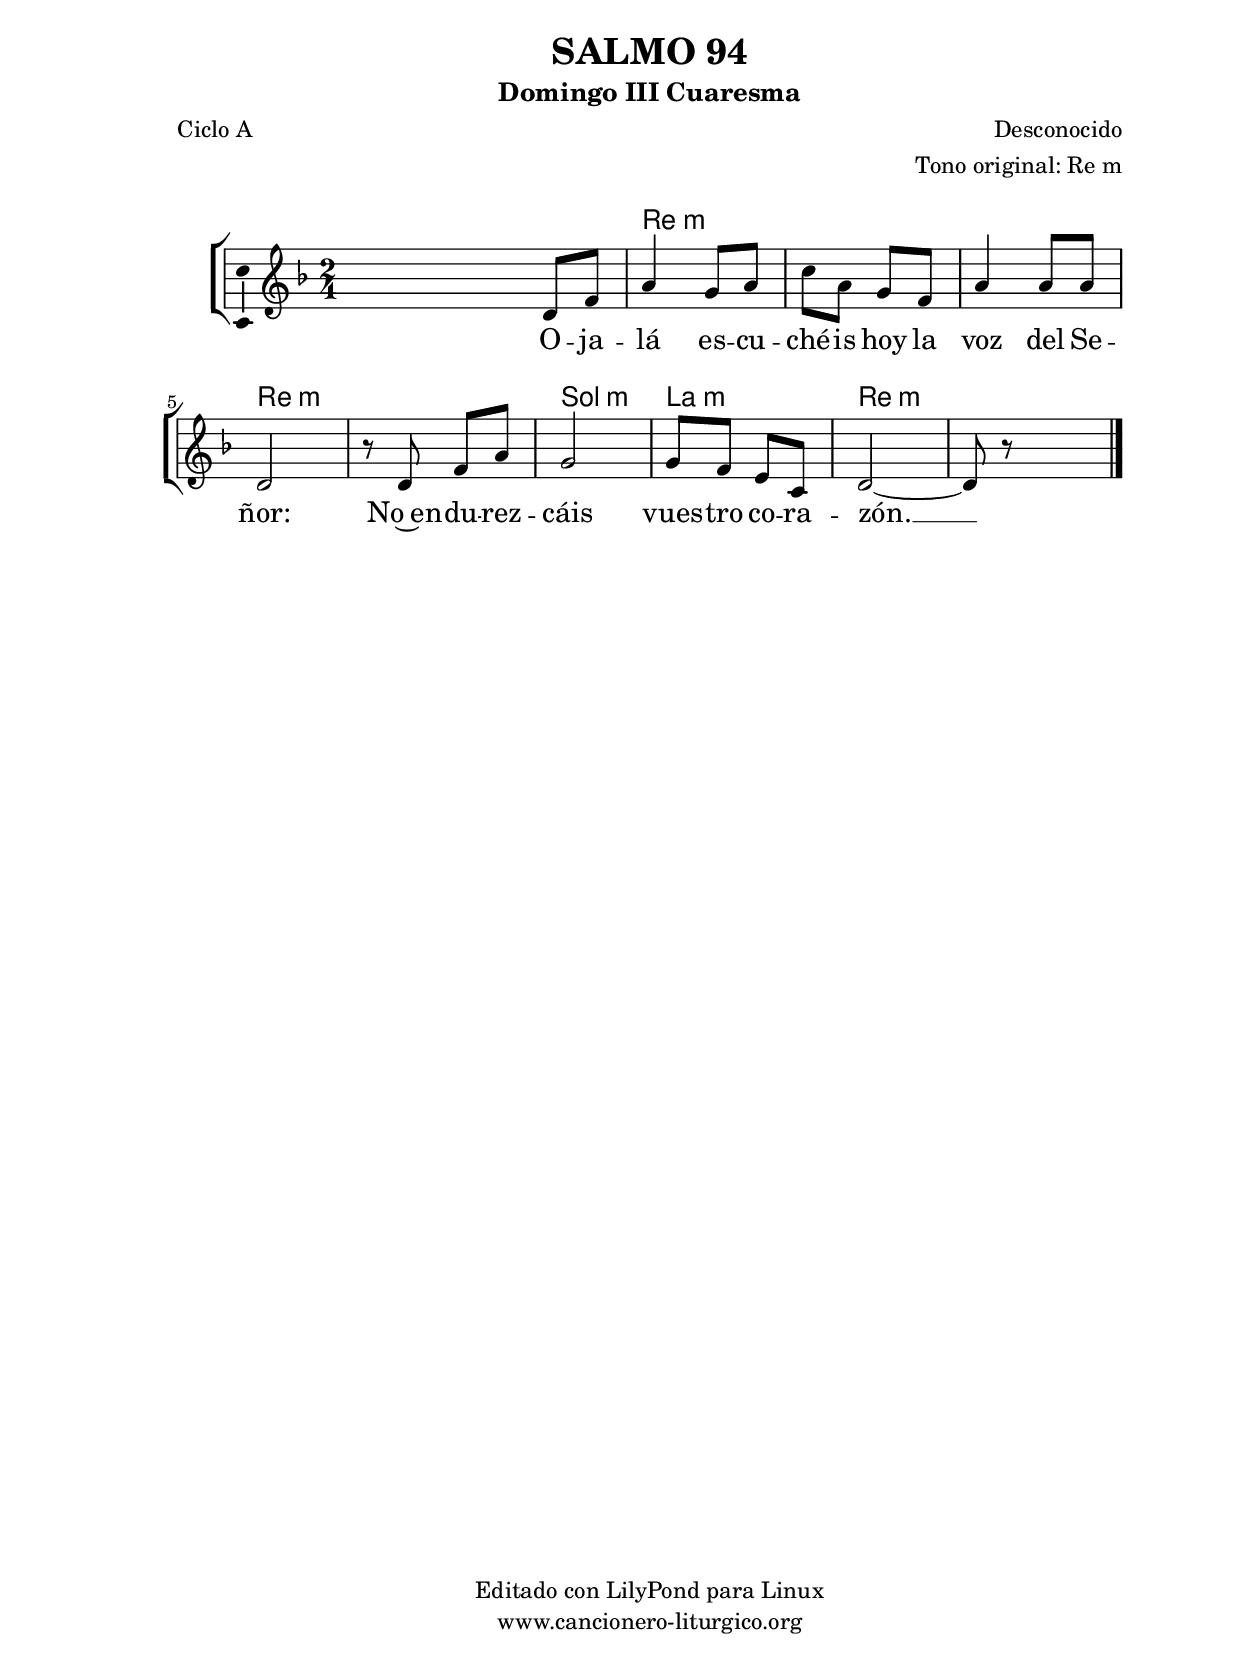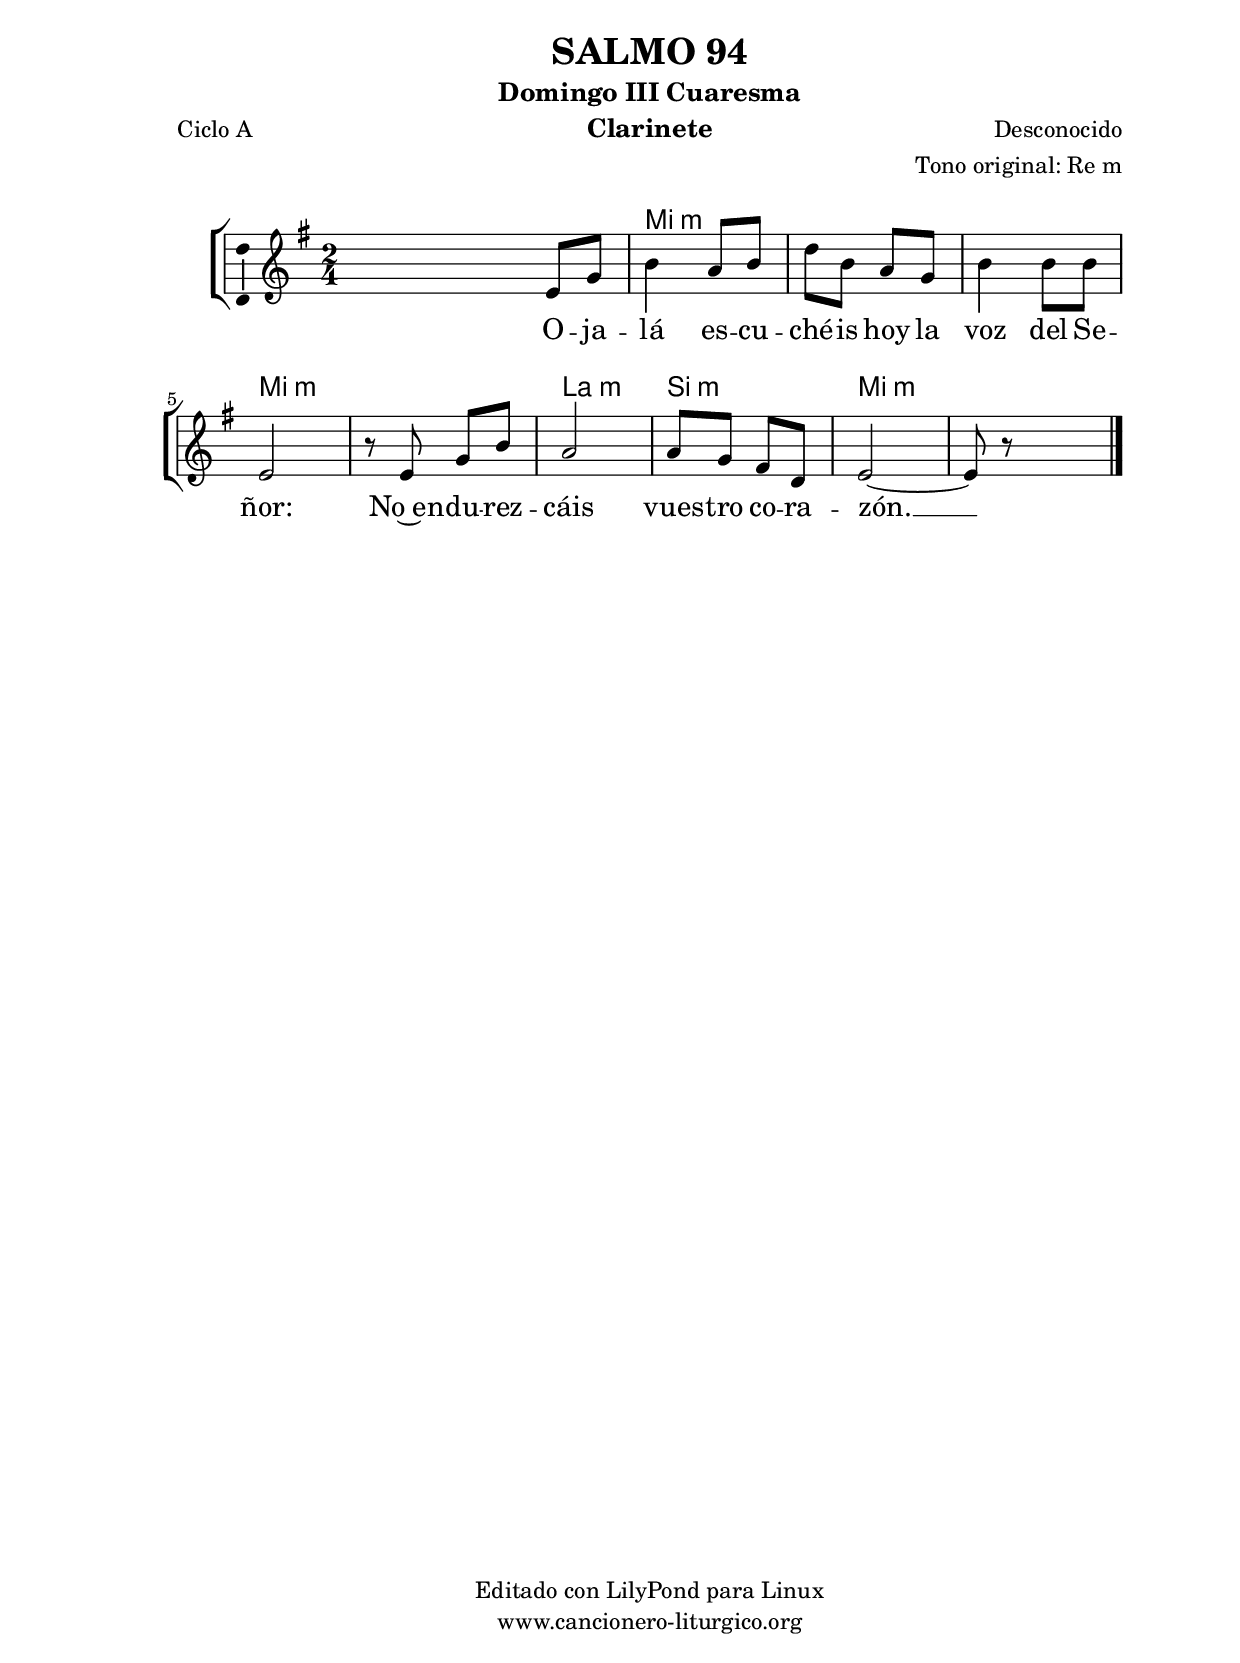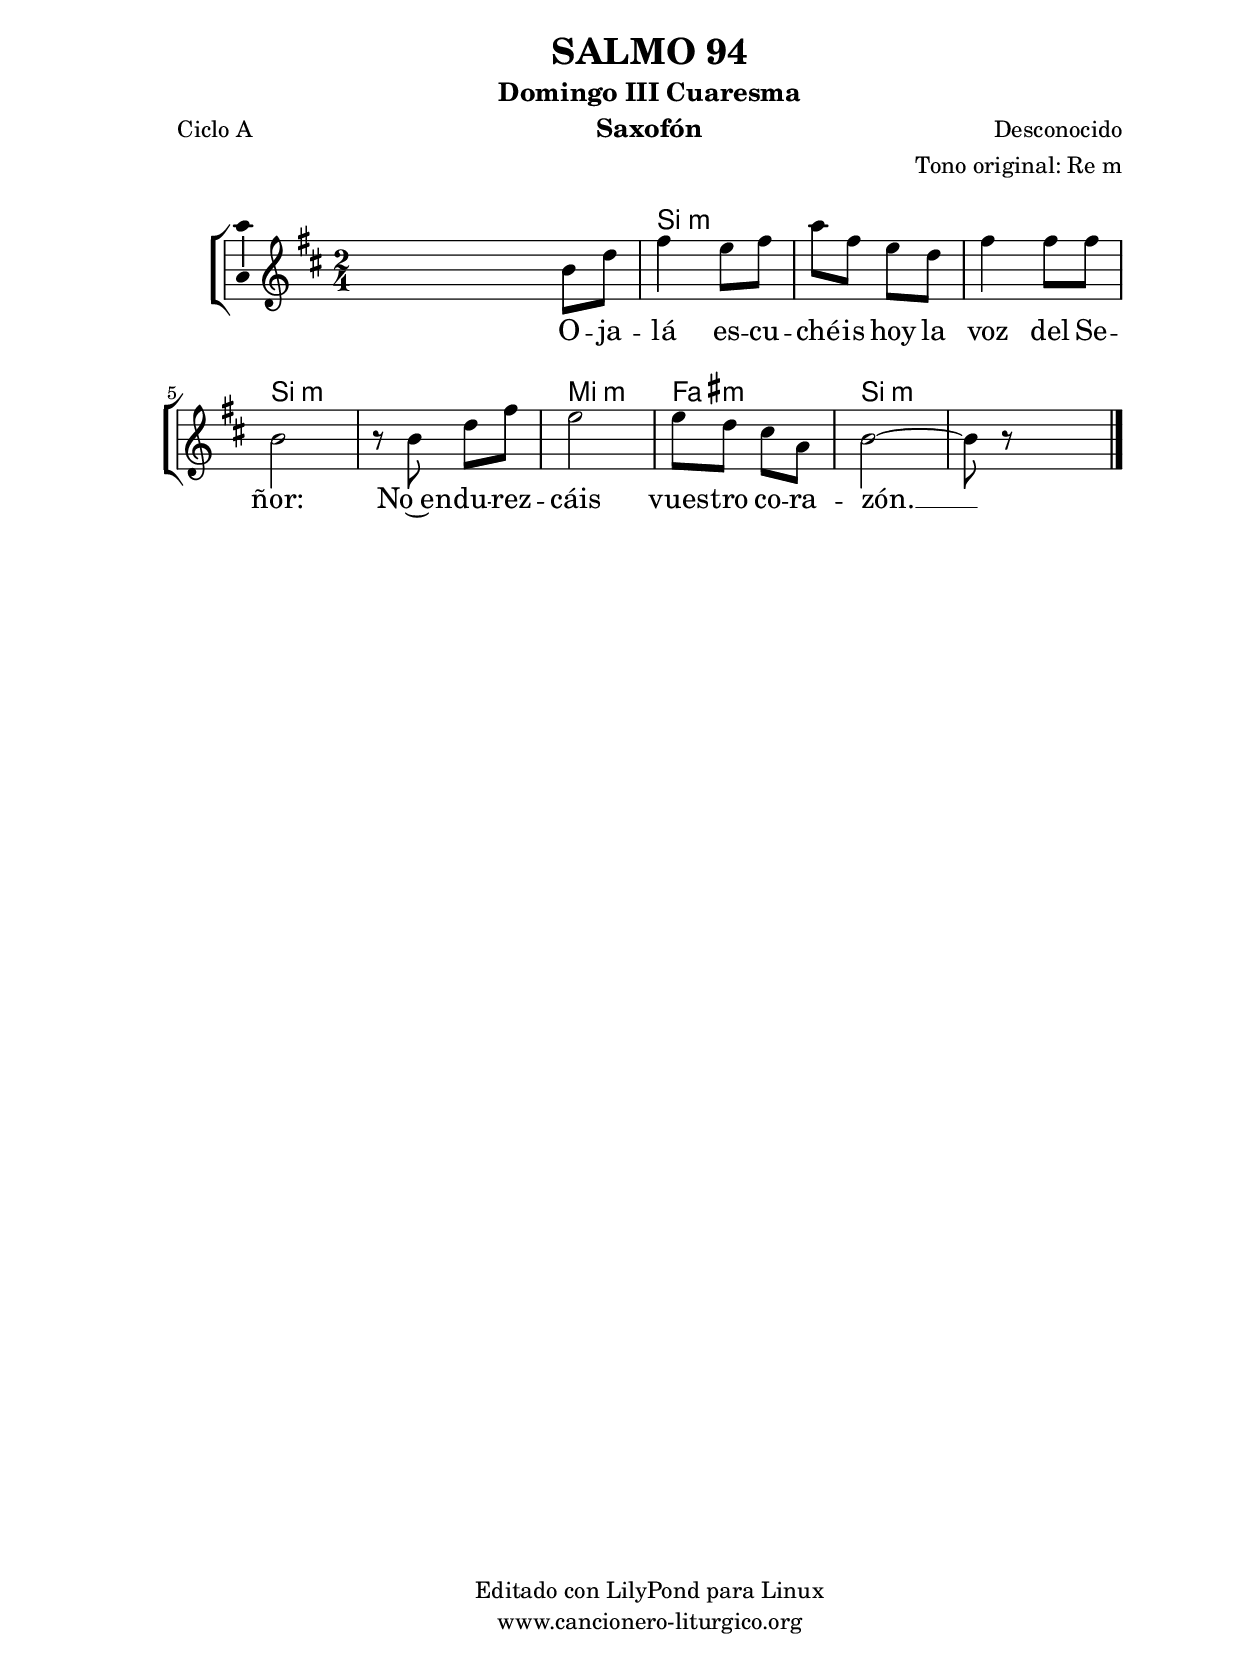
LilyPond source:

%
%para convertir .midi en .wav:
%timidity filename.midi -Ow -o finename.wav
%
%
%Para convertir de .wav a .mp3:
%lame -h -m j filename.wav
%
%
%para escuchar el midi:
%timidity nombrefichero.midi
%


%versión de lilypond para la que se ha escrito esta partitura:
\version "2.16.0"

	%Tamaño papel
	#(set-default-paper-size "a4")
	%Tamaño partitura
	#(set-global-staff-size 20)
	%No responde al pulsar sobre una nota
	#(ly:set-option 'point-and-click #f)

%parámetros del encabezamiento:
\header {
	title = "SALMO 94"
	subtitle = "Domingo III Cuaresma"
	composer = "Desconocido"
	poet = "Ciclo A"
	meter = ""
	arranger = "Tono original: Re m"
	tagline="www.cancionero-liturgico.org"
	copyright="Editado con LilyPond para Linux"
	tiempo = "Cuaresma"
	usos = "Salmo"
	letra = "Ojalá escuchéis hoy la voz del Señor: No endurezcáis vuestro corazón."
	}

%parámetros asociados al papel:
\paper  {
	oddHeaderMarkup = \markup {\fill-line { \on-the-fly #not-first-page \fromproperty #'header:title \on-the-fly #not-first-page \fromproperty #'header:composer }}
	evenHeaderMarkup = \markup {\fill-line { \fromproperty #'header:composer \fromproperty #'header:title }}
	#(set-paper-size "a4")
	print-page-number = ##f
	first-page-number = 1
	print-first-page-number = ##f
%	head-separation = 3.0 \cm
	top-margin = 2.0 \cm
	bottom-margin = 0.5\cm
%%%	bottom-margin = -1.0\cm
	left-margin = 3.0 \cm
	line-width = 16.0 \cm 
	indent = 8\mm
	interscoreline = 2.\mm
	between-system-space = 15\mm
%	para que las partituras no llenen la hoja:
	ragged-bottom = ##t
%	idem para la última hoja:
	ragged-last-bottom = ##f
%	para que las partituras llenen el ancho del papel:
	ragged-last = ##f
	after-title-space = 2.5 \cm
%page-count=1
%system-count=8

	%Flexible Vertical Spacing
%	markup-markup-spacing =
%	#'((basic-distance . 15) (minimum-distance . 15) (padding . 3))
	markup-system-spacing =
	#'((basic-distance . 15) (minimum-distance . 15) (padding . 3))
	system-system-spacing =
	#'((basic-distance . 15) (minimum-distance . 15) (padding . 3))
	score-system-spacing =
	#'((basic-distance . 15) (minimum-distance . 15) (padding . 5))
%	top-system-spacing = % header
%	#'((basic-distance . 8) (minimum-distance . 0) (padding . 3))
%	top-markup-spacing =
%	#'((basic-distance . 20) (minimum-distance . 20) (padding . 3))
	last-bottom-spacing = % footer
	#'((basic-distance . 5) (minimum-distance . 5) (padding . 3))
%	score-markup-spacing =
%	#'((basic-distance . 16) (minimum-distance . 13) (padding . 3))

	}


%parámetros que afectan a toda la partitura:
global =  {
	%clave de sol (G):
	\clef G
	%armadura:
%	\transpose e f
	\key d \minor
	\tempo 4=100
	\set Score.tempoHideNote = ##t
	}


acordes = {
	\italianChords
	\chordmode {
%	\transpose e f
{

s2
d2:m s d:m d:m s
g:m a:m d:m s

	}
	}
}

melodia = 
%	\transpose e f
{
	\relative c'{

\time 2/4

s4 d8 f
a4 g8 a
c8 a g f
a4 a8 a
d,2
r8 d8 f a
g2
g8 f e c
d2~
d8 r8 s4

	\bar "|."
	}
	}


texto = \lyricmode {
O -- ja -- lá es -- cu -- ché -- is hoy la voz del Se -- ñor: No~en -- du -- rez -- cáis vues -- tro co -- ra -- zón. __
	}


acordesStaff = \context ChordNames = acordesStaff <<
	\set chordChanges = ##t
	\acordes
	>>


vozStaff = \context Voice = vozStaff
\with {\consists "Ambitus_engraver"}
<<
%	\set Staff.instrumentName = ""
%	\set Staff.shortInstrumentName = ""
%	\set Staff.midiInstrument = #"clarinet"
%	\set Staff.midiInstrument = #"cello"
%	\set Staff.midiInstrument = #"flute"
	\set Staff.midiInstrument = #"electric guitar (jazz)"
%	\set Staff.midiInstrument = #"english horn"
%	\set Staff.midiInstrument = #"violin"
%	\set Staff.midiInstrument = #"glockenspiel"
	\set Staff.midiMinimumVolume = #0.7
	\set Staff.midiMaximumVolume = #0.9
	\global
	\melodia
	>>


textoStaff = \context Lyrics = textoStaff <<
	\lyricsto vozStaff \texto
	>>

\book {
	\score {
		\context ChoirStaff {
			\override StaffGroup.SystemStartBracket #'collapse-height = #1
			\override Score.SystemStartBar #'collapse-height = #1
			<<
			\acordesStaff
			\vozStaff
			\textoStaff
			>>
			}
		\layout {
	    		\context {
				\Lyrics
				\override LyricText #'font-size = #2
				}
	   		 \context {
				\Score
				%fontSize = #3
				\override StaffSymbol #'staff-space = #(magstep +3)
				%\override Beam #'thickness = #0.55
				%\override SpacingSpanner #'spacing-increment = #1.0
				%\override Slur #'height-limit = #1.5
				}
			}
		}
	\score {
		\unfoldRepeats
		\context ChoirStaff {
			<<
			\acordesStaff
			\vozStaff
			>>
			}
		\midi {
	  		\context {
	  			\Score
				tempoWholesPerMinute = #(ly:make-moment 70 4)
				}
			}
		}
	}

%Partitura para clarinete
#(define output-suffix "C")
\book {
	\header{
		instrument = "Clarinete"
		}
	\score {
		\context ChoirStaff {
			\override StaffGroup.SystemStartBracket #'collapse-height = #1
			\override Score.SystemStartBar #'collapse-height = #1
\transpose c d
			<<
			\acordesStaff
			\vozStaff
			\textoStaff
			>>
			}
		\layout {
	    		\context {
				\Lyrics
				\override LyricText #'font-size = #2
				}
	   		 \context {
				\Score
				%fontSize = #3
				\override StaffSymbol #'staff-space = #(magstep +3)
				%\override Beam #'thickness = #0.55
				%\override SpacingSpanner #'spacing-increment = #1.0
				%\override Slur #'height-limit = #1.5
				}
			}
		}
	}

%Partitura para saxofón
#(define output-suffix "S")
\book {
	\header{
		instrument = "Saxofón"
		}
	\score {
		\context ChoirStaff {
			\override StaffGroup.SystemStartBracket #'collapse-height = #1
			\override Score.SystemStartBar #'collapse-height = #1
\transpose c a
			<<
			\acordesStaff
			\vozStaff
			\textoStaff
			>>
			}
		\layout {
	    		\context {
				\Lyrics
				\override LyricText #'font-size = #2
				}
	   		 \context {
				\Score
				%fontSize = #3
				\override StaffSymbol #'staff-space = #(magstep +3)
				%\override Beam #'thickness = #0.55
				%\override SpacingSpanner #'spacing-increment = #1.0
				%\override Slur #'height-limit = #1.5
				}
			}
		}
	}

